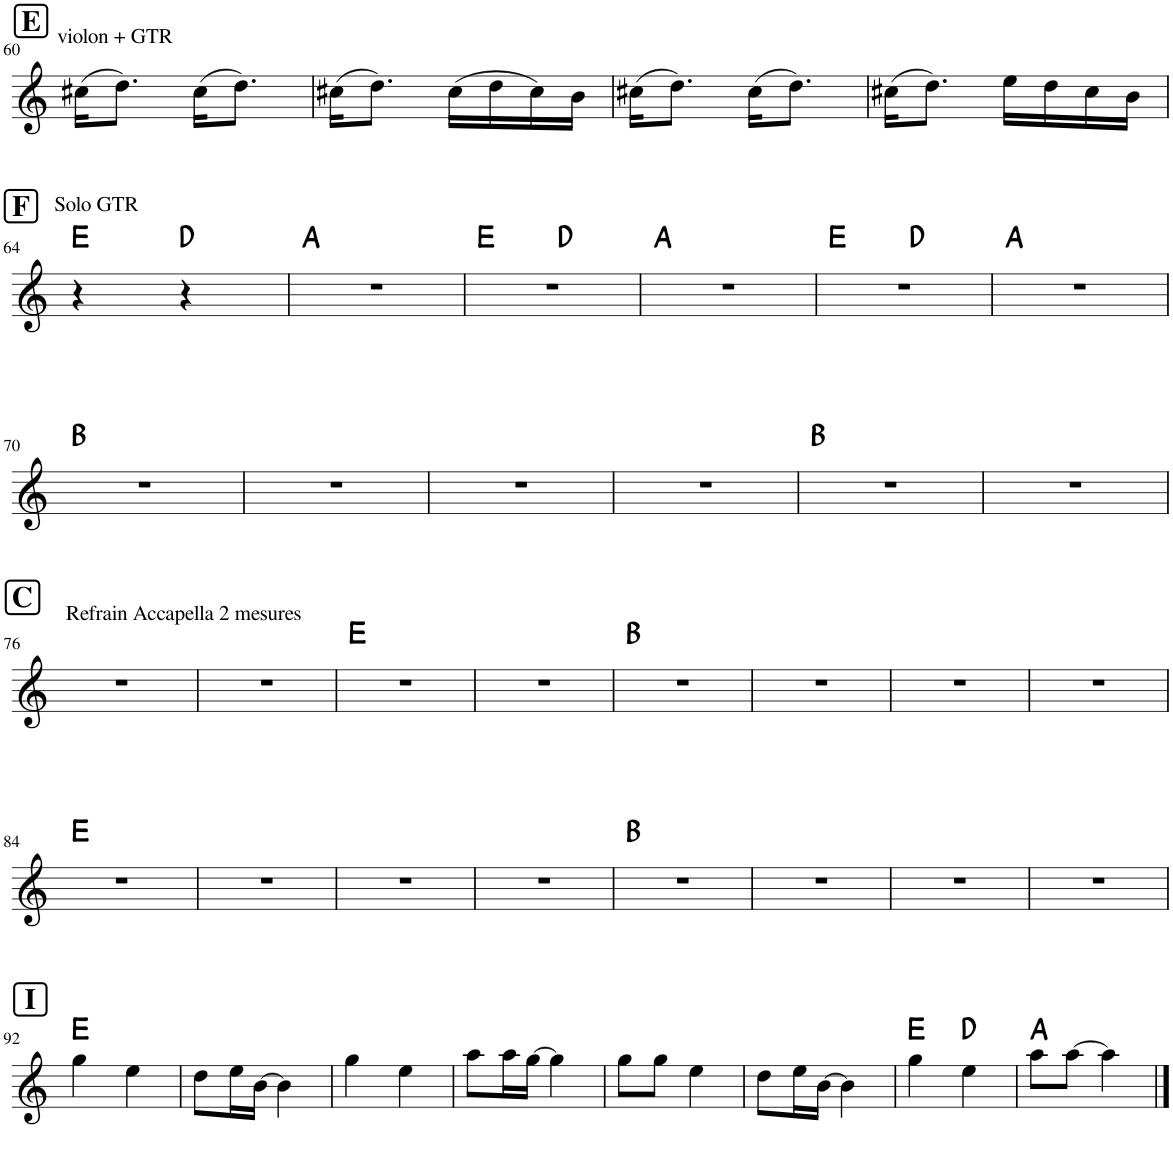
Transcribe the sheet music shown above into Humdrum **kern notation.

**kern	**harte
*part1	*part1
*staff1	*
*I"Piano	*
*I'Pno.	*
!!LO:PB:g=z
*clefG2	*
*k[]	*
*M2/4	*
!!LO:REH:place=s1:a:B:cj:fs=14:t=E
=60	=60
!LO:TX:a:t=violon + GTR	!
(16cc#X\KL	.
8.dd\J)	.
(16cc#\KL	.
8.dd\J)	.
=61	=61
(16cc#X\KL	.
8.dd\J)	.
(16cc#\LL	.
16dd\	.
16cc#\)	.
16b\JJ	.
=62	=62
(16cc#X\KL	.
8.dd\J)	.
(16cc#\KL	.
8.dd\J)	.
=63	=63
(16cc#X\KL	.
8.dd\J)	.
16ee\LL	.
16dd\	.
16cc#\	.
16b\JJ	.
!!LO:LB:g=z
!!LO:REH:place=s1:a:B:cj:fs=14:t=F
=64	=64
!LO:TX:a:t=Solo GTR	!
4r	E:maj
4r	D:maj
=65	=65
2r	A:maj
=66	=66
*^	*
2r	4ryy	E:maj
.	4ryy	D:maj
*v	*v	*
=67	=67
2r	A:maj
=68	=68
*^	*
2r	4ryy	E:maj
.	4ryy	D:maj
*v	*v	*
=69	=69
2r	A:maj
!!LO:LB:g=z
=70	=70
2r	B:maj
=71	=71
2r	.
=72	=72
2r	.
=73	=73
2r	.
=74	=74
2r	B:maj
=75	=75
2r	.
!!LO:LB:g=z
!!LO:REH:place=s1:a:B:cj:fs=14:t=C
=76	=76
!LO:TX:a:t=Refrain Accapella 2 mesures	!
2r	.
=77	=77
2r	.
=78	=78
2r	E:maj
=79	=79
2r	.
=80	=80
2r	B:maj
=81	=81
2r	.
=82	=82
2r	.
=83	=83
2r	.
!!LO:LB:g=z
=84	=84
2r	E:maj
=85	=85
2r	.
=86	=86
2r	.
=87	=87
2r	.
=88	=88
2r	B:maj
=89	=89
2r	.
=90	=90
2r	.
=91	=91
2r	.
!!LO:LB:g=z
!!LO:REH:place=s1:a:B:cj:fs=14:t=I
=92	=92
4gg\	E:maj
4ee\	.
=93	=93
8dd\L	.
16ee\L	.
[16b\JJ	.
4b\]	.
=94	=94
4gg\	.
4ee\	.
=95	=95
8aa\L	.
16aa\L	.
[16gg\JJ	.
4gg\]	.
=96	=96
8gg\L	.
8gg\J	.
4ee\	.
=97	=97
8dd\L	.
16ee\L	.
[16b\JJ	.
4b\]	.
=98	=98
4gg\	E:maj
4ee\	D:maj
=99	=99
8aa\L	A:maj
[8aa\J	.
4aa\]	.
==	==
*-	*-
